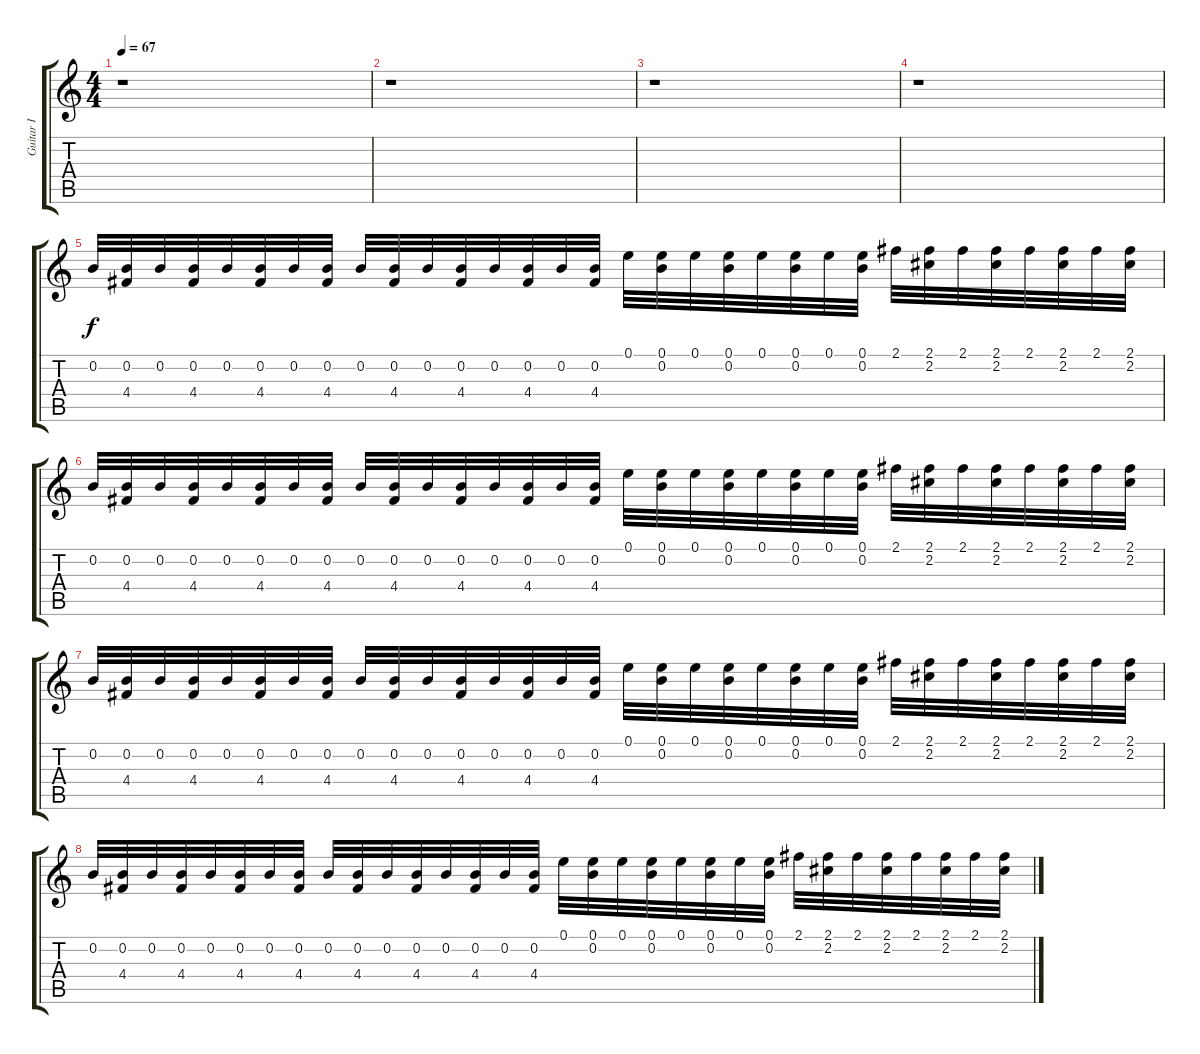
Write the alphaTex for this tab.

\track ("Guitar I" "Guitar I") {instrument distortionguitar}
\staff {score tabs}
\tuning (E4 B3 G3 D3 A2 E2) {hide}
\ts (4 4)
\tempo 67
\clef g2
\ks c
r.1{dy f} |
r.1 |
r.1 |
r.1 |
0.2.32 (0.2 4.4).32 0.2.32 (0.2 4.4).32 0.2.32 (0.2 4.4).32 0.2.32 (0.2 4.4).32 0.2.32 (0.2 4.4).32 0.2.32 (0.2 4.4).32 0.2.32 (0.2 4.4).32 0.2.32 (0.2 4.4).32 0.1.32 (0.1 0.2).32 0.1.32 (0.1 0.2).32 0.1.32 (0.1 0.2).32 0.1.32 (0.1 0.2).32 2.1.32 (2.1 2.2).32 2.1.32 (2.1 2.2).32 2.1.32 (2.1 2.2).32 2.1.32 (2.1 2.2).32 |
0.2.32 (0.2 4.4).32 0.2.32 (0.2 4.4).32 0.2.32 (0.2 4.4).32 0.2.32 (0.2 4.4).32 0.2.32 (0.2 4.4).32 0.2.32 (0.2 4.4).32 0.2.32 (0.2 4.4).32 0.2.32 (0.2 4.4).32 0.1.32 (0.1 0.2).32 0.1.32 (0.1 0.2).32 0.1.32 (0.1 0.2).32 0.1.32 (0.1 0.2).32 2.1.32 (2.1 2.2).32 2.1.32 (2.1 2.2).32 2.1.32 (2.1 2.2).32 2.1.32 (2.1 2.2).32 |
0.2.32 (0.2 4.4).32 0.2.32 (0.2 4.4).32 0.2.32 (0.2 4.4).32 0.2.32 (0.2 4.4).32 0.2.32 (0.2 4.4).32 0.2.32 (0.2 4.4).32 0.2.32 (0.2 4.4).32 0.2.32 (0.2 4.4).32 0.1.32 (0.1 0.2).32 0.1.32 (0.1 0.2).32 0.1.32 (0.1 0.2).32 0.1.32 (0.1 0.2).32 2.1.32 (2.1 2.2).32 2.1.32 (2.1 2.2).32 2.1.32 (2.1 2.2).32 2.1.32 (2.1 2.2).32 |
0.2.32 (0.2 4.4).32 0.2.32 (0.2 4.4).32 0.2.32 (0.2 4.4).32 0.2.32 (0.2 4.4).32 0.2.32 (0.2 4.4).32 0.2.32 (0.2 4.4).32 0.2.32 (0.2 4.4).32 0.2.32 (0.2 4.4).32 0.1.32 (0.1 0.2).32 0.1.32 (0.1 0.2).32 0.1.32 (0.1 0.2).32 0.1.32 (0.1 0.2).32 2.1.32 (2.1 2.2).32 2.1.32 (2.1 2.2).32 2.1.32 (2.1 2.2).32 2.1.32 (2.1 2.2).32
